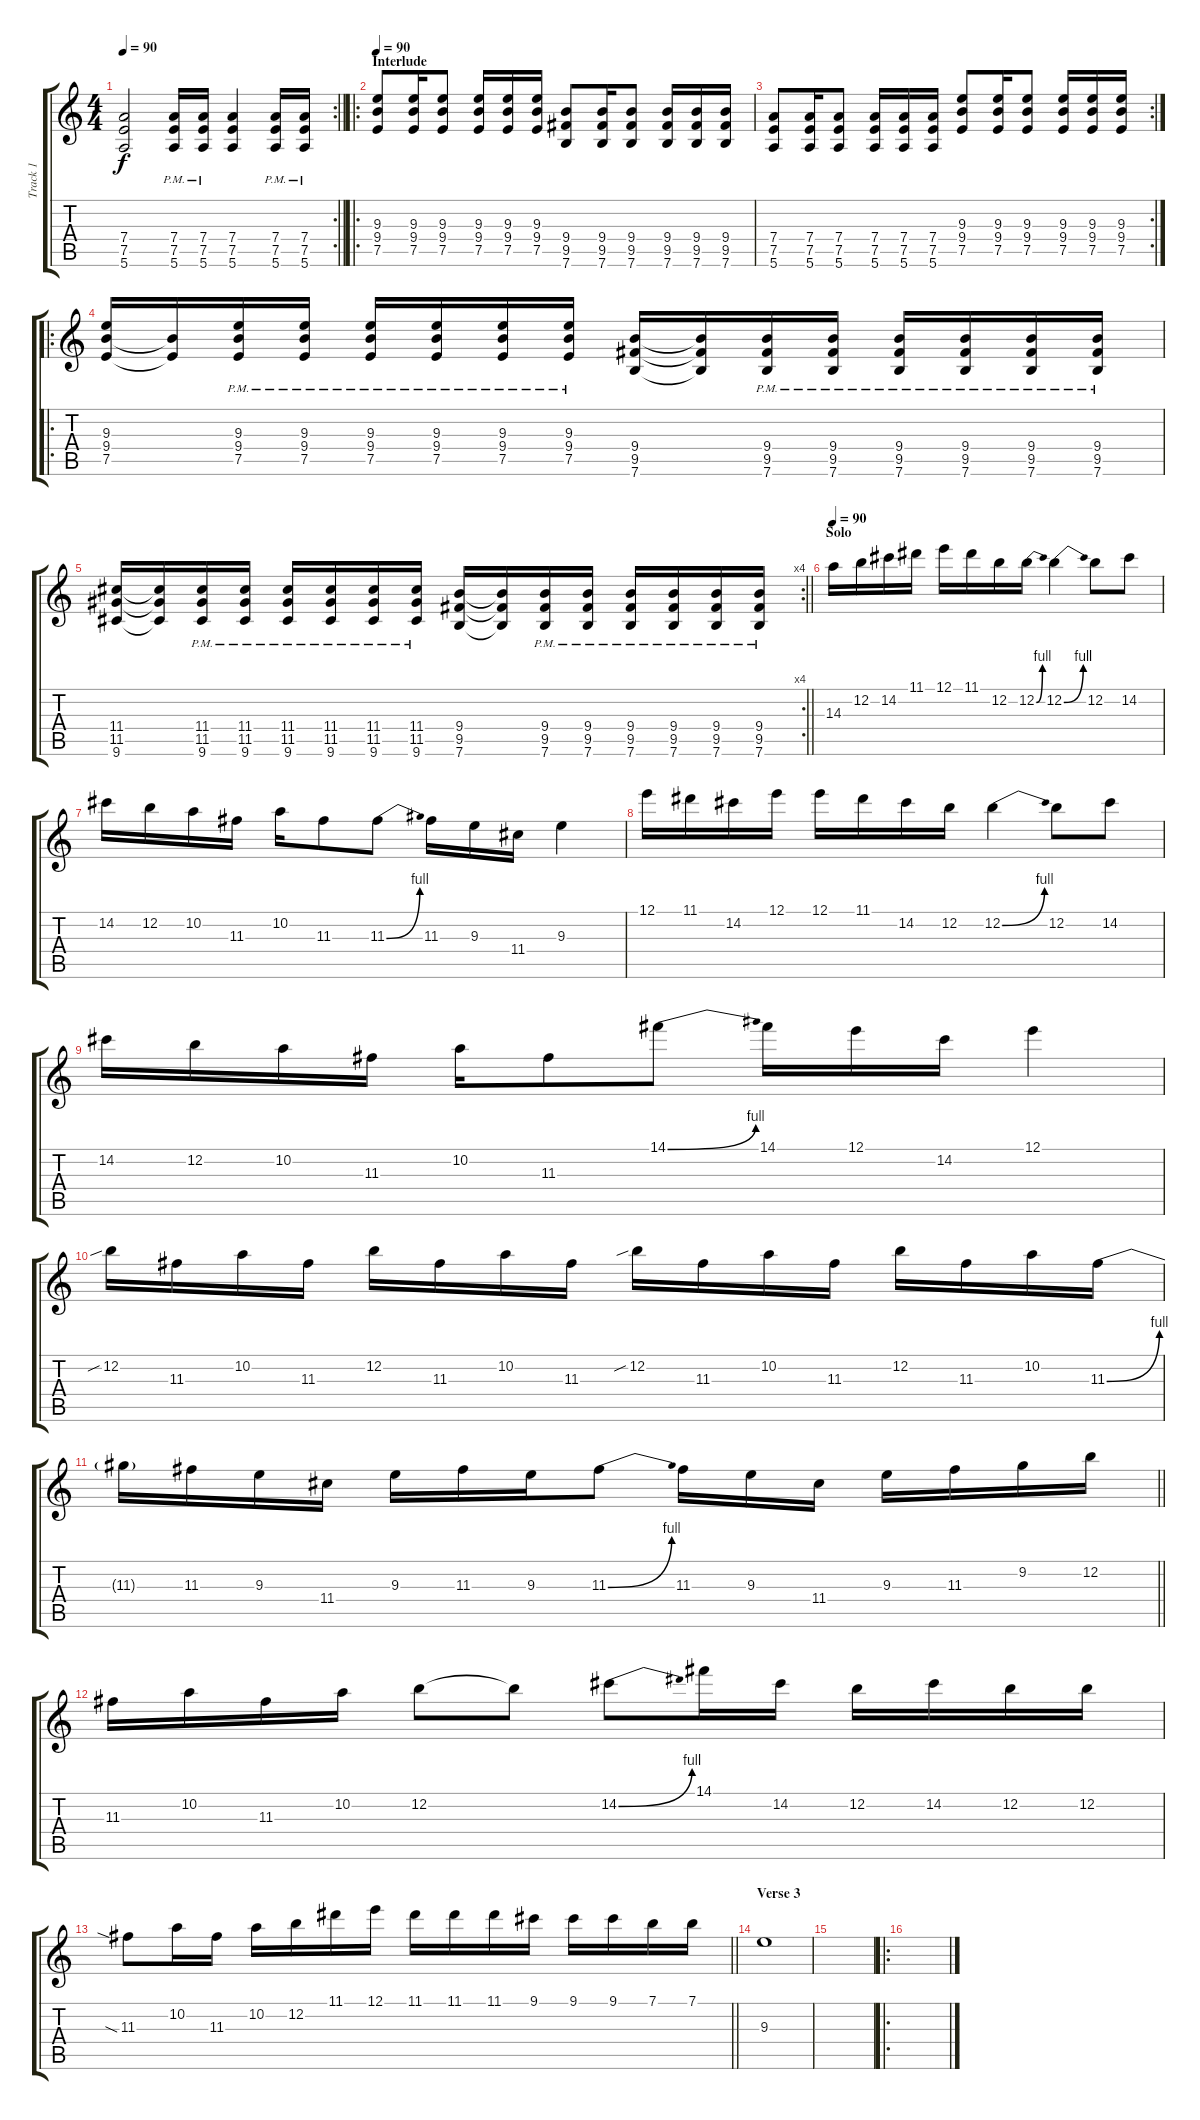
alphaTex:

\track ("Track 1" "Track 1") {instrument overdrivenguitar}
\staff {score tabs}
\tuning (E4 B3 G3 D3 A2 E2) {hide}
\rc 2
\ts (4 4)
\tempo 90
\clef g2
\barLineRight lightlight
\ks c
(7.4 7.5 5.6).2{dy f} (7.4{pm} 7.5{pm} 5.6{pm}).16 (7.4{pm} 7.5{pm} 5.6{pm}).16 (7.4 7.5 5.6).4 (7.4{pm} 7.5{pm} 5.6{pm}).16 (7.4{pm} 7.5{pm} 5.6{pm}).16 |
\ro
\section ("" "Interlude")
\tempo 90
(9.3 9.4 7.5).8{volume 10 instrument distortionguitar} (9.3 9.4 7.5).16 (9.3 9.4 7.5).8 (9.3 9.4 7.5).16 (9.3 9.4 7.5).16 (9.3 9.4 7.5).16 (9.4 9.5 7.6).8 (9.4 9.5 7.6).16 (9.4 9.5 7.6).8 (9.4 9.5 7.6).16 (9.4 9.5 7.6).16 (9.4 9.5 7.6).16 |
\rc 2
(7.4 7.5 5.6).8 (7.4 7.5 5.6).16 (7.4 7.5 5.6).8 (7.4 7.5 5.6).16 (7.4 7.5 5.6).16 (7.4 7.5 5.6).16 (9.3 9.4 7.5).8 (9.3 9.4 7.5).16 (9.3 9.4 7.5).8 (9.3 9.4 7.5).16 (9.3 9.4 7.5).16 (9.3 9.4 7.5).16 |
\ro
(9.3 9.4 7.5).16 (9.4{t} 7.5{t}).16 (9.3{pm} 9.4{pm} 7.5{pm}).16 (9.3{pm} 9.4{pm} 7.5{pm}).16 (9.3{pm} 9.4{pm} 7.5{pm}).16 (9.3{pm} 9.4{pm} 7.5{pm}).16 (9.3{pm} 9.4{pm} 7.5{pm}).16 (9.3{pm} 9.4{pm} 7.5{pm}).16 (9.4 9.5 7.6).16 (9.4{t} 9.5{t} 7.6{t}).16 (9.4{pm} 9.5{pm} 7.6{pm}).16 (9.4{pm} 9.5{pm} 7.6{pm}).16 (9.4{pm} 9.5{pm} 7.6{pm}).16 (9.4{pm} 9.5{pm} 7.6{pm}).16 (9.4{pm} 9.5{pm} 7.6{pm}).16 (9.4{pm} 9.5{pm} 7.6{pm}).16 |
\rc 4
\barLineRight lightlight
(11.4 11.5 9.6).16 (11.4{t} 11.5{t} 9.6{t}).16 (11.4{pm} 11.5{pm} 9.6{pm}).16 (11.4{pm} 11.5{pm} 9.6{pm}).16 (11.4{pm} 11.5{pm} 9.6{pm}).16 (11.4{pm} 11.5{pm} 9.6{pm}).16 (11.4{pm} 11.5{pm} 9.6{pm}).16 (11.4{pm} 11.5{pm} 9.6{pm}).16 (9.4 9.5 7.6).16 (9.4{t} 9.5{t} 7.6{t}).16 (9.4{pm} 9.5{pm} 7.6{pm}).16 (9.4{pm} 9.5{pm} 7.6{pm}).16 (9.4{pm} 9.5{pm} 7.6{pm}).16 (9.4{pm} 9.5{pm} 7.6{pm}).16 (9.4{pm} 9.5{pm} 7.6{pm}).16 (9.4{pm} 9.5{pm} 7.6{pm}).16 |
\section ("" "Solo")
\tempo 90
14.3.16{volume 14} 12.2.16 14.2.16 11.1.16 12.1.16 11.1.16 12.2.16 12.2{be (bend 0 0 60 4)}.16 12.2{be (bend 0 0 60 4)}.4 12.2.8 14.2.8 |
14.2.16 12.2.16 10.2.16 11.3.16 10.2.16 11.3.8 11.3{be (bend 0 0 60 4)}.8 11.3.16 9.3.16 11.4.16 9.3.4 |
12.1.16 11.1.16 14.2.16 12.1.16 12.1.16 11.1.16 14.2.16 12.2.16 12.2{be (bend 0 0 60 4)}.4 12.2.8 14.2.8 |
14.2.16 12.2.16 10.2.16 11.3.16 10.2.16 11.3.8 14.1{be (bend 0 0 60 4)}.8 14.1.16 12.1.16 14.2.16 12.1.4 |
12.2{sib}.16 11.3.16 10.2.16 11.3.16 12.2.16 11.3.16 10.2.16 11.3.16 12.2{sib}.16 11.3.16 10.2.16 11.3.16 12.2.16 11.3.16 10.2.16 11.3{be (bend 0 0 60 4)}.16 |
\barLineRight lightlight
11.3{t}.16 11.3.16 9.3.16 11.4.16 9.3.16 11.3.16 9.3.16 11.3{be (bend 0 0 60 4)}.8 11.3.16 9.3.16 11.4.16 9.3.16 11.3.16 9.2.16 12.2.16 |
11.3.16 10.2.16 11.3.16 10.2.16 12.2.8 12.2{t}.8 14.2{be (bend 0 0 60 4)}.8 14.1.16 14.2.16 12.2.16 14.2.16 12.2.16 12.2.16 |
\barLineRight lightlight
11.3{sia}.8 10.2.16 11.3.16 10.2.16 12.2.16 11.1.16 12.1.16 11.1.16 11.1.16 11.1.16 9.1.16 9.1.16 9.1.16 7.1.16 7.1.16 |
\section ("" "Verse 3")
9.3.1 |
|
\ro
